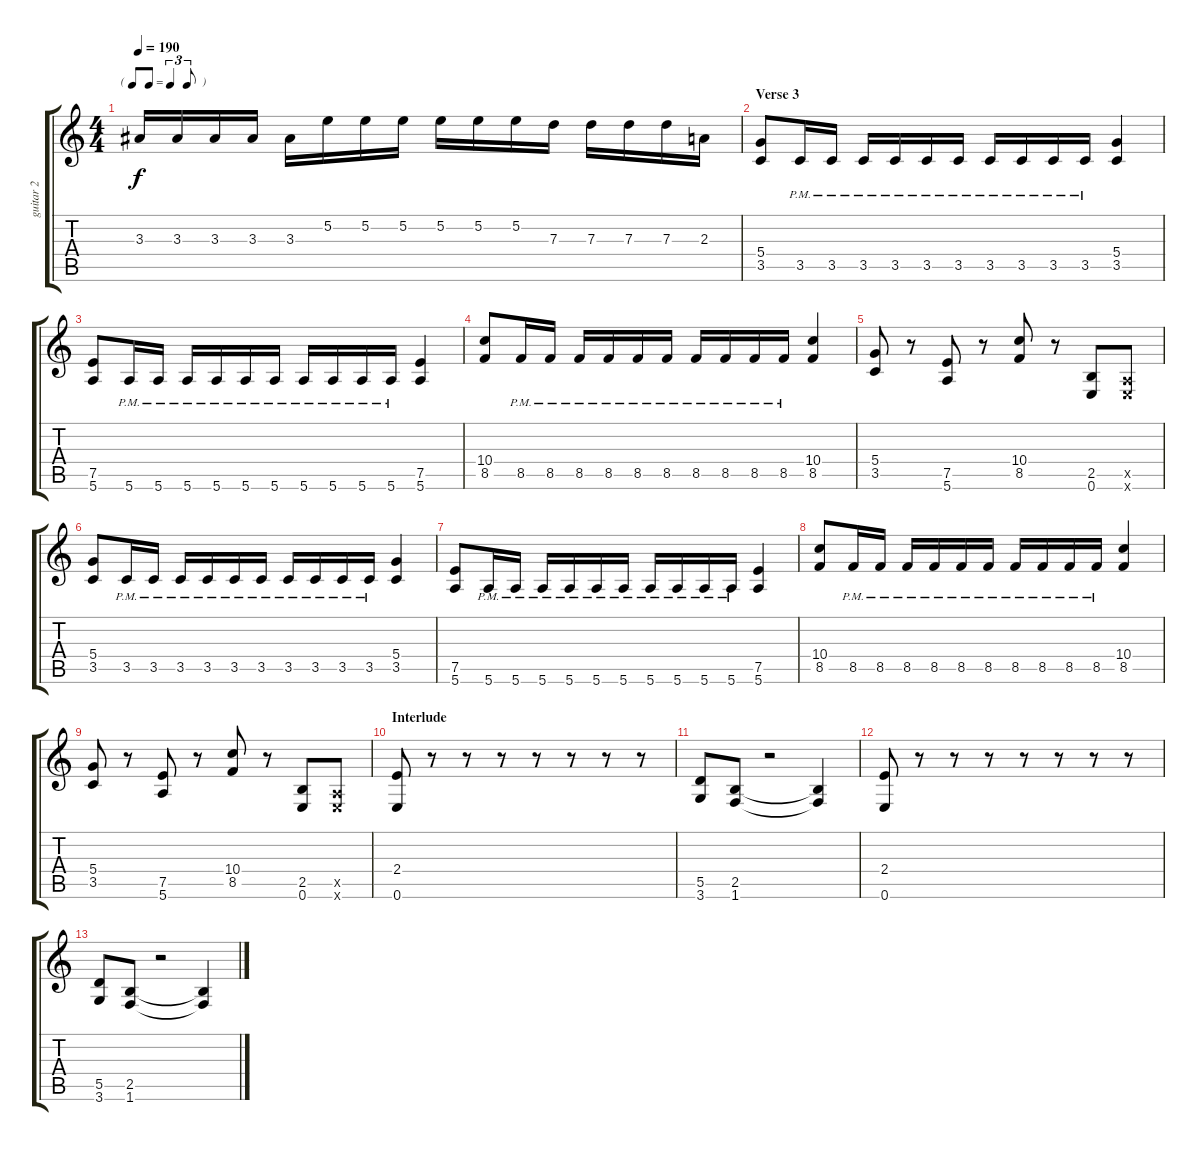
\track ("guitar 2" "guitar 2") {instrument distortionguitar}
\staff {score tabs}
\tuning (E4 B3 G3 D3 A2 E2) {hide}
\ts (4 4)
\tf triplet8th
\tempo 190
\clef g2
\ks c
3.3.16{dy f} 3.3.16 3.3.16 3.3.16 3.3.16 5.2.16 5.2.16 5.2.16 5.2.16 5.2.16 5.2.16 7.3.16 7.3.16 7.3.16 7.3.16 2.3.16 |
\section ("" "Verse 3")
(5.4 3.5).8 3.5{pm}.16 3.5{pm}.16 3.5{pm}.16 3.5{pm}.16 3.5{pm}.16 3.5{pm}.16 3.5{pm}.16 3.5{pm}.16 3.5{pm}.16 3.5{pm}.16 (5.4 3.5).4 |
(7.5 5.6).8 5.6{pm}.16 5.6{pm}.16 5.6{pm}.16 5.6{pm}.16 5.6{pm}.16 5.6{pm}.16 5.6{pm}.16 5.6{pm}.16 5.6{pm}.16 5.6{pm}.16 (7.5 5.6).4 |
(10.4 8.5).8 8.5{pm}.16 8.5{pm}.16 8.5{pm}.16 8.5{pm}.16 8.5{pm}.16 8.5{pm}.16 8.5{pm}.16 8.5{pm}.16 8.5{pm}.16 8.5{pm}.16 (10.4 8.5).4 |
(5.4 3.5).8 r.8 (7.5 5.6).8 r.8 (10.4 8.5).8 r.8 (2.5 0.6).8 (0.5{x} 0.6{x}).8 |
(5.4 3.5).8 3.5{pm}.16 3.5{pm}.16 3.5{pm}.16 3.5{pm}.16 3.5{pm}.16 3.5{pm}.16 3.5{pm}.16 3.5{pm}.16 3.5{pm}.16 3.5{pm}.16 (5.4 3.5).4 |
(7.5 5.6).8 5.6{pm}.16 5.6{pm}.16 5.6{pm}.16 5.6{pm}.16 5.6{pm}.16 5.6{pm}.16 5.6{pm}.16 5.6{pm}.16 5.6{pm}.16 5.6{pm}.16 (7.5 5.6).4 |
(10.4 8.5).8 8.5{pm}.16 8.5{pm}.16 8.5{pm}.16 8.5{pm}.16 8.5{pm}.16 8.5{pm}.16 8.5{pm}.16 8.5{pm}.16 8.5{pm}.16 8.5{pm}.16 (10.4 8.5).4 |
(5.4 3.5).8 r.8 (7.5 5.6).8 r.8 (10.4 8.5).8 r.8 (2.5 0.6).8 (0.5{x} 0.6{x}).8 |
\section ("" "Interlude")
(2.4 0.6).8 r.8 r.8 r.8 r.8 r.8 r.8 r.8 |
(5.5 3.6).8 (2.5 1.6).8 r.2 (2.5{t} 1.6{t}).4 |
(2.4 0.6).8 r.8 r.8 r.8 r.8 r.8 r.8 r.8 |
(5.5 3.6).8 (2.5 1.6).8 r.2 (2.5{t} 1.6{t}).4
